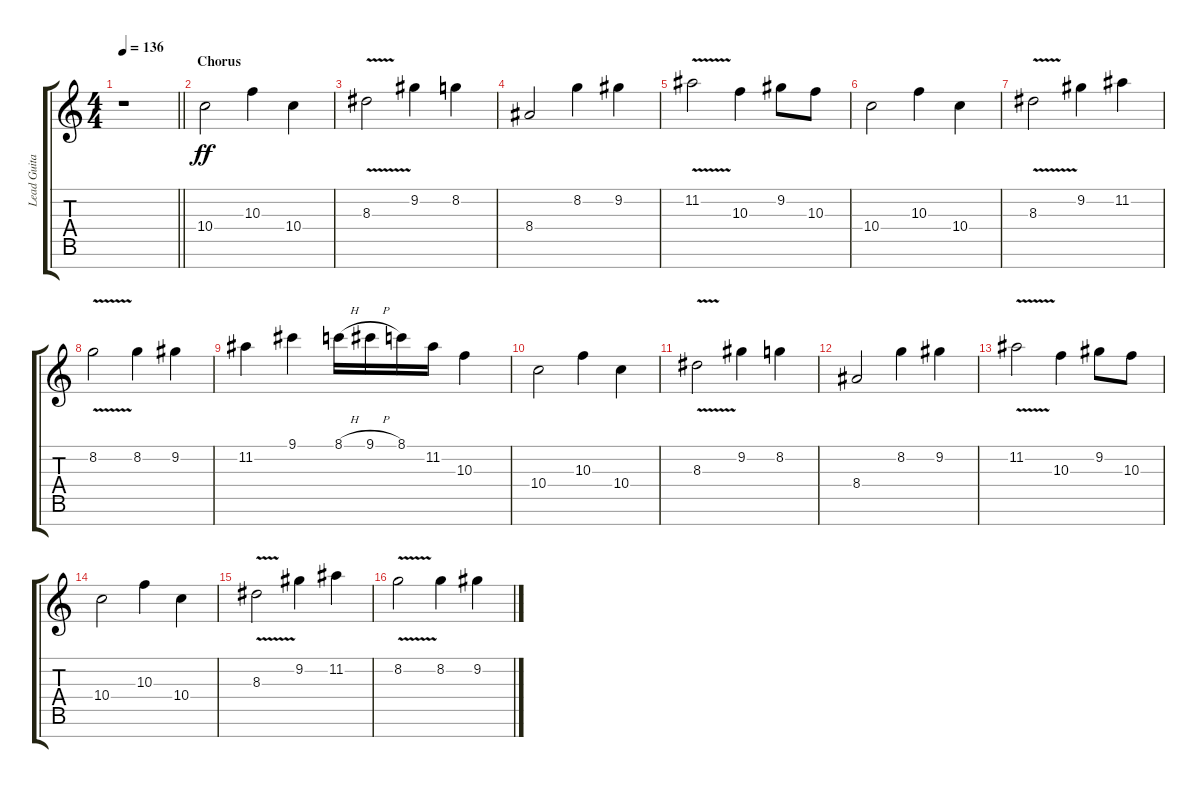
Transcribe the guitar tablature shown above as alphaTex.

\track ("Lead Guitar" "Lead Guita") {instrument distortionguitar}
\staff {score tabs}
\tuning (E4 B3 G3 D3 A2 E2 B1) {hide}
\ts (4 4)
\tempo 136
\clef g2
\barLineRight lightlight
\ks c
r.1{dy f} |
\section ("" "Chorus")
10.4.2{dy ff} 10.3.4 10.4.4 |
8.3{v}.2 9.2.4 8.2.4 |
8.4.2 8.2.4 9.2.4 |
11.2{v}.2 10.3.4 9.2.8 10.3.8 |
10.4.2 10.3.4 10.4.4 |
8.3{v}.2 9.2.4 11.2.4 |
8.2{v}.2 8.2.4 9.2.4 |
11.2.4 9.1.4 8.1{h}.16 9.1{h}.16 8.1.16 11.2.16 10.3.4 |
10.4.2 10.3.4 10.4.4 |
8.3{v}.2 9.2.4 8.2.4 |
8.4.2 8.2.4 9.2.4 |
11.2{v}.2 10.3.4 9.2.8 10.3.8 |
10.4.2 10.3.4 10.4.4 |
8.3{v}.2 9.2.4 11.2.4 |
8.2{v}.2 8.2.4 9.2.4
